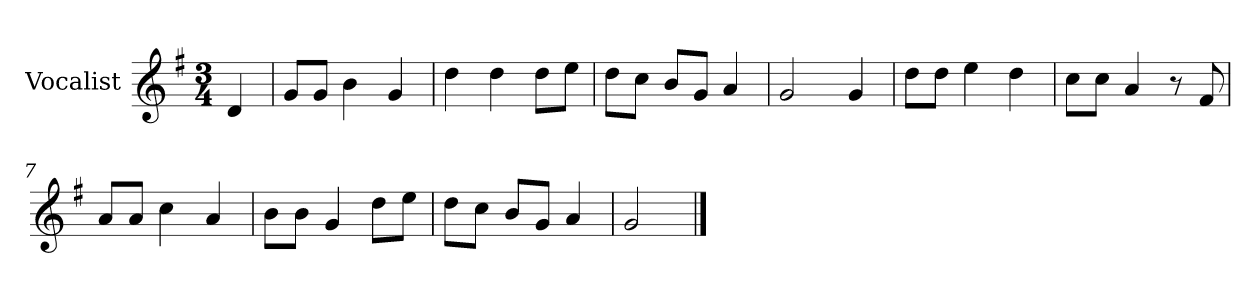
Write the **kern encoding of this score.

**kern
*part1
*staff1
*I"Vocalist
*k[f#]
*G:
*M3/4
=
4d
=1
8gL
8gJ
4b
4g
=2
4dd
4dd
8ddL
8eeJ
=3
8ddL
8ccJ
8bL
8gJ
4a
=4
2g
4g
=5
8ddL
8ddJ
4ee
4dd
=6
8ccL
8ccJ
4a
8r
8f#
=7
8aL
8aJ
4cc
4a
=8
8bL
8bJ
4g
8ddL
8eeJ
=9
8ddL
8ccJ
8bL
8gJ
4a
=10
2g
==
*-
